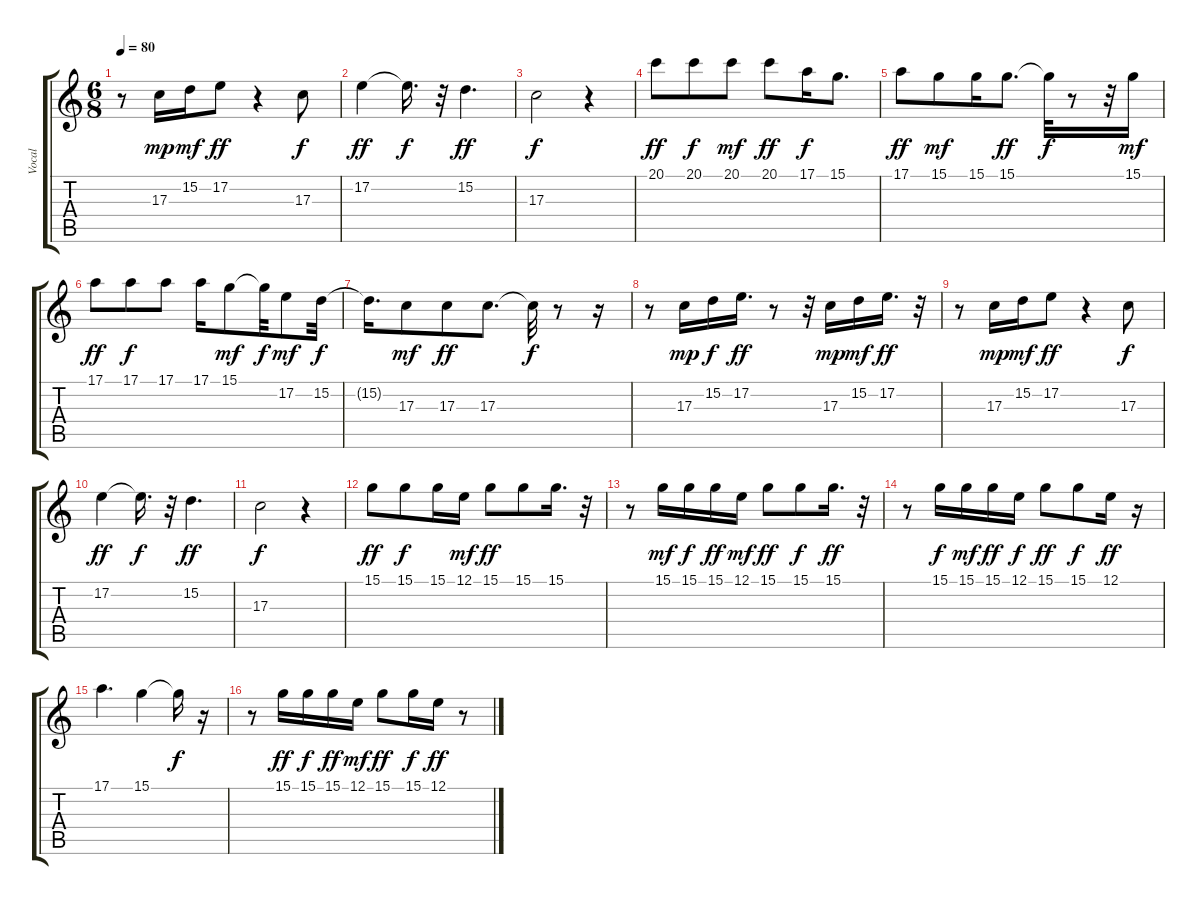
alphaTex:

\track ("Vocal" "Vocal") {instrument lead3calliope}
\staff {score tabs}
\tuning (E4 B3 G3 D3 A2 E2) {hide}
\ts (6 8)
\tempo 80
\clef g2
\ks c
r.8{dy ff} 17.3.16{dy mp} 15.2.16{dy mf} 17.2.8{dy ff} r.4 17.3.8{dy f} |
17.2.4{dy ff} 17.2{t}.16{d dy f} r.32 15.2.4{d dy ff} |
17.3.2{dy f} r.4 |
20.1.8{dy ff} 20.1.8{dy f} 20.1.8{dy mf} 20.1.8{dy ff} 17.1.16{dy f} 15.1.8{d} |
17.1.8{dy ff} 15.1.8{dy mf} 15.1.16 15.1.8{d dy ff} 15.1{t}.32{dy f} r.8 r.32 15.1.16{dy mf} |
17.1.8{dy ff} 17.1.8{dy f} 17.1.8 17.1.16 15.1.8{dy mf} 15.1{t}.32{dy f} 17.2.8{dy mf} 15.2.32{dy f} |
15.2{t}.16{d} 17.3.8{dy mf} 17.3.8{dy ff} 17.3.8{d} 17.3{t}.32{dy f} r.8 r.16 |
r.8 17.3.16{dy mp} 15.2.16{dy f} 17.2.16{d dy ff} r.8 r.32 17.3.16{dy mp} 15.2.16{dy mf} 17.2.16{d dy ff} r.32 |
r.8 17.3.16{dy mp} 15.2.16{dy mf} 17.2.8{dy ff} r.4 17.3.8{dy f} |
17.2.4{dy ff} 17.2{t}.16{d dy f} r.32 15.2.4{d dy ff} |
17.3.2{dy f} r.4 |
15.1.8{dy ff} 15.1.8{dy f} 15.1.16 12.1.16{dy mf} 15.1.8{dy ff} 15.1.8 15.1.16{d} r.32 |
r.8 15.1.16{dy mf} 15.1.16{dy f} 15.1.16{dy ff} 12.1.16{dy mf} 15.1.8{dy ff} 15.1.8{dy f} 15.1.16{d dy ff} r.32 |
r.8 15.1.16{dy f} 15.1.16{dy mf} 15.1.16{dy ff} 12.1.16{dy f} 15.1.8{dy ff} 15.1.8{dy f} 12.1.16{dy ff} r.16 |
17.1.4{d} 15.1.4 15.1{t}.16{dy f} r.16 |
r.8 15.1.16{dy ff} 15.1.16{dy f} 15.1.16{dy ff} 12.1.16{dy mf} 15.1.8{dy ff} 15.1.16{dy f} 12.1.16{dy ff} r.8
